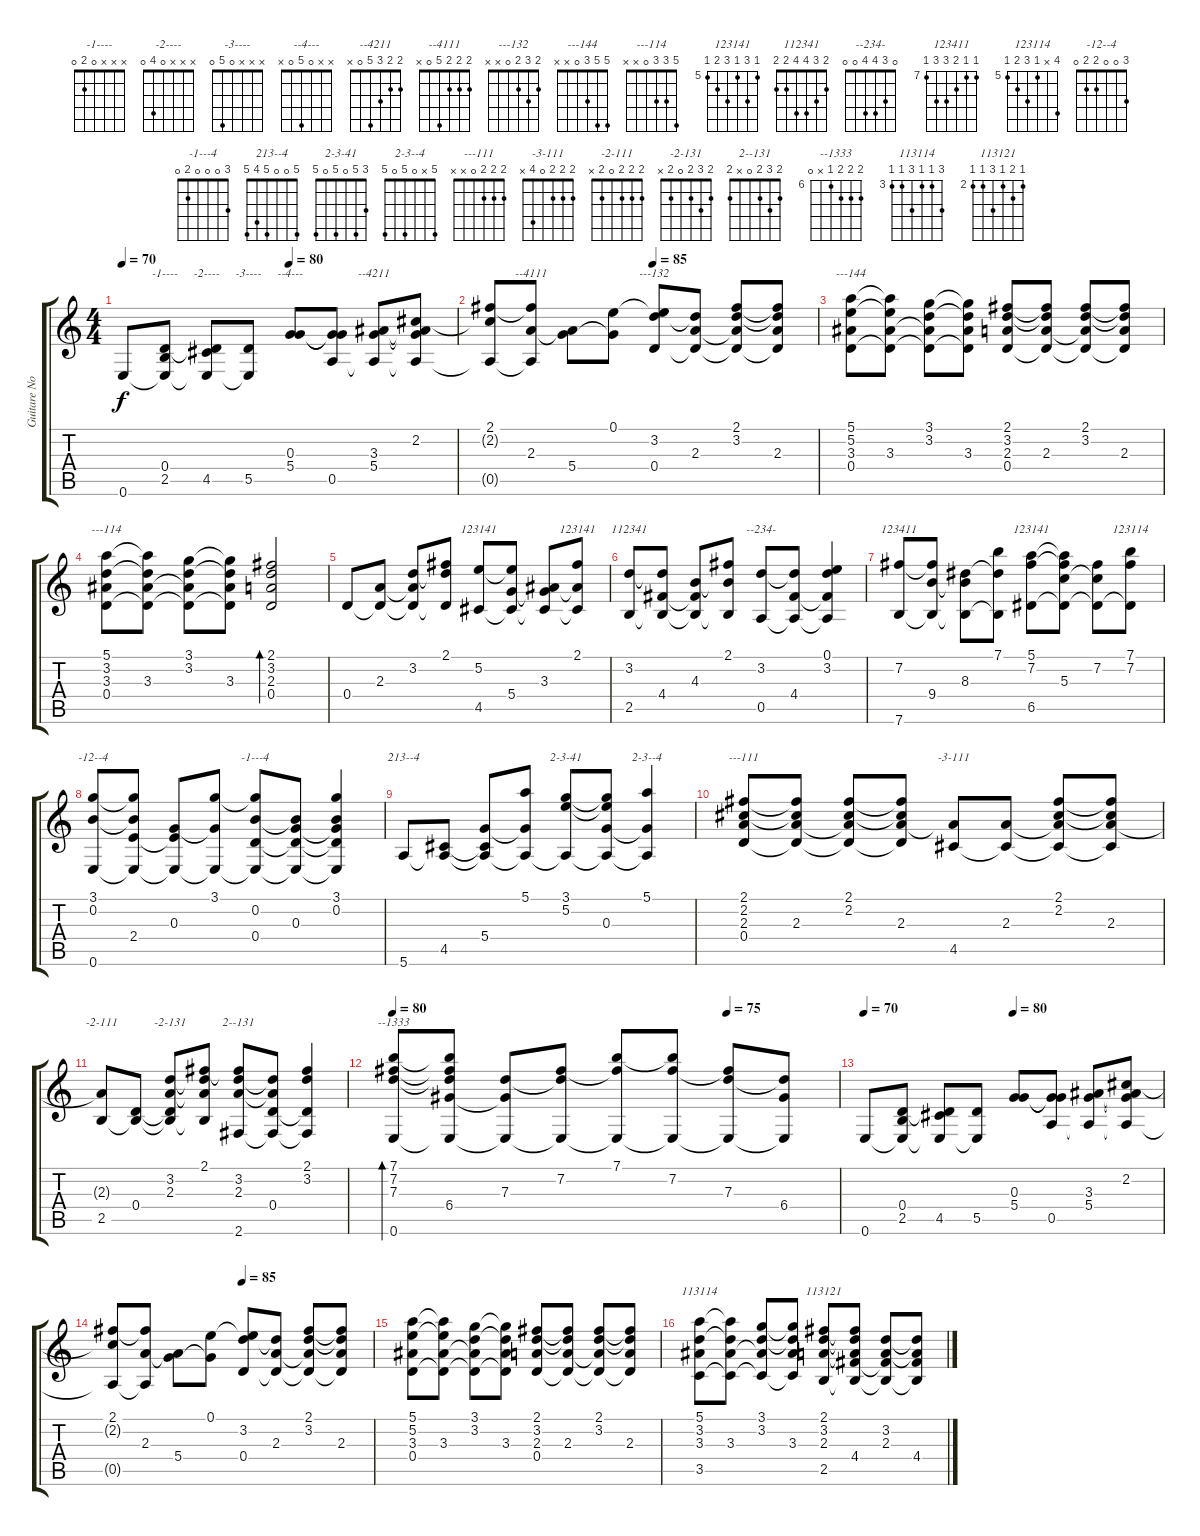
\track ("Guitare Novembre 1999" "Guitare No") {instrument acousticguitarnylon}
\staff {score tabs}
\tuning (E4 B3 G3 D3 A2 E2) {hide}
\chord ("-1----" x x x 0 2 0)
\chord ("-2----" x x x 0 4 0)
\chord ("-3----" x x x 0 5 0)
\chord ("--4---" x x 0 5 0 x)
\chord ("--4211" 2 2 3 5 0 x)
\chord ("--4111" 2 2 2 5 0 x)
\chord ("---132" 2 3 2 0 x x)
\chord ("---144" 5 5 3 0 x x)
\chord ("---114" 5 3 3 0 x x)
\chord ("123141" 3 5 3 5 4 3)
\chord ("123141" 2 5 2 5 4 2)
\chord ("112341" 2 3 4 4 2 2)
\chord ("--234-" 0 3 4 4 0 0)
\chord ("123411" 7 7 8 9 9 7) {firstfret 7}
\chord ("123141" 5 7 5 7 6 5) {firstfret 5}
\chord ("123114" 8 x 5 7 6 5) {firstfret 5}
\chord ("-12--4" 3 0 0 2 2 0)
\chord ("-1---4" 3 0 0 0 2 0)
\chord ("213--4" 5 0 0 5 4 5)
\chord ("2-3-41" 3 5 0 5 0 5)
\chord ("2-3--4" 5 x 0 5 0 5)
\chord ("---111" 2 2 2 0 x x)
\chord ("-3-111" 2 2 2 0 4 x)
\chord ("-2-111" 2 2 2 0 2 x)
\chord ("-2-131" 2 3 2 0 2 x)
\chord ("2--131" 2 3 2 0 x 2)
\chord ("--1333" 7 7 7 6 x 0) {firstfret 6}
\chord ("113114" 5 3 3 5 3 3) {firstfret 3}
\chord ("113121" 2 3 2 4 2 2) {firstfret 2}
\ts (4 4)
\tempo 70
\tempo (80 0.5)
\clef g2
\ks c
0.6.8{dy f} (0.4 2.5 0.6{t}).8{ch "-1----"} (0.4{t} 4.5 0.6{t}).8{ch "-2----"} (5.5 0.6{t}).8{ch "-3----"} (0.3 5.4).8{ch "--4---"} (0.3{t} 5.4{t} 0.5).8 (3.3 5.4 0.5{t}).8{ch "--4211"} (2.2 3.3{t} 5.4{t} 0.5{t}).8 |
\tempo (85 0.5)
(2.1 2.2{t} 0.5{t}).8 (2.1{t} 2.3 0.5{t}).8{ch "--4111"} (2.3{t} 5.4).8 (0.1 5.4{t}).8 (0.1{t} 3.2 0.4).8{ch "---132"} (3.2{t} 2.3 0.4{t}).8 (2.1 3.2 2.3{t} 0.4{t}).8 (2.1{t} 3.2{t} 2.3 0.4{t}).8 |
(5.1 5.2 3.3 0.4).8{ch "---144"} (5.1{t} 5.2{t} 3.3 0.4{t}).8 (3.1 3.2 3.3{t} 0.4{t}).8 (3.1{t} 3.2{t} 3.3 0.4{t}).8 (2.1 3.2 2.3 0.4).8 (2.1{t} 3.2{t} 2.3 0.4{t}).8 (2.1 3.2 2.3{t} 0.4{t}).8 (2.1{t} 3.2{t} 2.3 0.4{t}).8 |
(5.1 3.2 3.3 0.4).8{ch "---114"} (5.1{t} 3.2{t} 3.3 0.4{t}).8 (3.1 3.2 3.3{t} 0.4{t}).8 (3.1{t} 3.2{t} 3.3 0.4{t}).8 (2.1 3.2 2.3 0.4).2{bd 240} |
0.4.8 (2.3 0.4{t}).8 (3.2 2.3{t} 0.4{t}).8 (2.1 3.2{t} 0.4{t}).8 (5.2 4.5).8{ch "123141"} (5.2{t} 5.4 4.5{t}).8 (3.3 5.4{t} 4.5{t}).8 (2.1 3.3{t} 4.5{t}).8{ch "123141"} |
(3.2 2.5).8{ch "112341"} (3.2{t} 4.4 2.5{t}).8 (4.3 4.4{t} 2.5{t}).8 (2.1 4.3{t} 2.5{t}).8 (3.2 0.5).8{ch "--234-"} (3.2{t} 4.4 0.5{t}).8 (0.1 3.2 4.4{t} 0.5{t}).4 |
(7.2 7.6).8{ch "123411"} (7.2{t} 9.4 7.6{t}).8 (8.3 9.4{t} 7.6{t}).8 (7.1 8.3{t} 7.6{t}).8 (5.1 7.2 6.5).8{ch "123141"} (5.1{t} 7.2{t} 5.3 6.5{t}).8 (7.2 5.3{t} 6.5{t}).8 (7.1 7.2 6.5{t}).8{ch "123114"} |
(3.1 0.2 0.6).8{ch "-12--4"} (3.1{t} 0.2{t} 2.4 0.6{t}).8 (0.3 2.4{t} 0.6{t}).8 (3.1 0.3{t} 0.6{t}).8 (3.1{t} 0.2 0.4 0.6{t}).8{ch "-1---4"} (0.2{t} 0.3 0.4{t} 0.6{t}).8 (3.1 0.2 0.3{t} 0.4{t} 0.6{t}).4 |
5.6.8{ch "213--4"} (4.5 5.6{t}).8 (5.4 4.5{t} 5.6{t}).8 (5.1 5.4{t} 5.6{t}).8 (3.1 5.2 5.6{t}).8{ch "2-3-41"} (3.1{t} 5.2{t} 0.3 5.6{t}).8 (5.1 0.3{t} 5.6{t}).4{ch "2-3--4"} |
(2.1 2.2 2.3 0.4).8{ch "---111"} (2.1{t} 2.2{t} 2.3 0.4{t}).8 (2.1 2.2 2.3{t} 0.4{t}).8 (2.1{t} 2.2{t} 2.3 0.4{t}).8 (2.3{t} 4.5).8{ch "-3-111"} (2.3 4.5{t}).8 (2.1 2.2 2.3{t} 4.5{t}).8 (2.1{t} 2.2{t} 2.3 4.5{t}).8 |
(2.3{t} 2.5).8{ch "-2-111"} (0.4 2.5{t}).8 (3.2 2.3 0.4{t} 2.5{t}).8{ch "-2-131"} (2.1 3.2{t} 2.3{t} 2.5{t}).8 (2.1{t} 3.2 2.3 2.6).8{ch "2--131"} (3.2{t} 2.3{t} 0.4 2.6{t}).8 (2.1 3.2 0.4{t} 2.6{t}).4 |
\tempo 80
\tempo (75 0.75)
(7.1 7.2 7.3 0.6).8{bd 240 ch "--1333"} (7.1{t} 7.2{t} 7.3{t} 6.4 0.6{t}).8 (7.3 6.4{t} 0.6{t}).8 (7.2 7.3{t} 0.6{t}).8 (7.1 7.2{t} 0.6{t}).8 (7.1{t} 7.2 0.6{t}).8 (7.2{t} 7.3 0.6{t}).8 (7.3{t} 6.4 0.6{t}).8 |
\tempo 70
\tempo (80 0.5)
0.6.8 (0.4 2.5 0.6{t}).8 (0.4{t} 4.5 0.6{t}).8 (5.5 0.6{t}).8 (0.3 5.4).8 (0.3{t} 5.4{t} 0.5).8 (3.3 5.4 0.5{t}).8 (2.2 3.3{t} 5.4{t} 0.5{t}).8 |
\tempo (85 0.5)
(2.1 2.2{t} 0.5{t}).8 (2.1{t} 2.3 0.5{t}).8 (2.3{t} 5.4).8 (0.1 5.4{t}).8 (0.1{t} 3.2 0.4).8 (3.2{t} 2.3 0.4{t}).8 (2.1 3.2 2.3{t} 0.4{t}).8 (2.1{t} 3.2{t} 2.3 0.4{t}).8 |
(5.1 5.2 3.3 0.4).8 (5.1{t} 5.2{t} 3.3 0.4{t}).8 (3.1 3.2 3.3{t} 0.4{t}).8 (3.1{t} 3.2{t} 3.3 0.4{t}).8 (2.1 3.2 2.3 0.4).8 (2.1{t} 3.2{t} 2.3 0.4{t}).8 (2.1 3.2 2.3{t} 0.4{t}).8 (2.1{t} 3.2{t} 2.3 0.4{t}).8 |
(5.1 3.2 3.3 3.5).8{ch "113114"} (5.1{t} 3.2{t} 3.3 3.5{t}).8 (3.1 3.2 3.3{t} 3.5{t}).8 (3.1{t} 3.2{t} 3.3 3.5{t}).8 (2.1 3.2 2.3 2.5).8{ch "113121"} (2.1{t} 3.2{t} 2.3{t} 4.4 2.5{t}).8 (3.2 2.3 4.4{t} 2.5{t}).8 (3.2{t} 2.3{t} 4.4 2.5{t}).8
